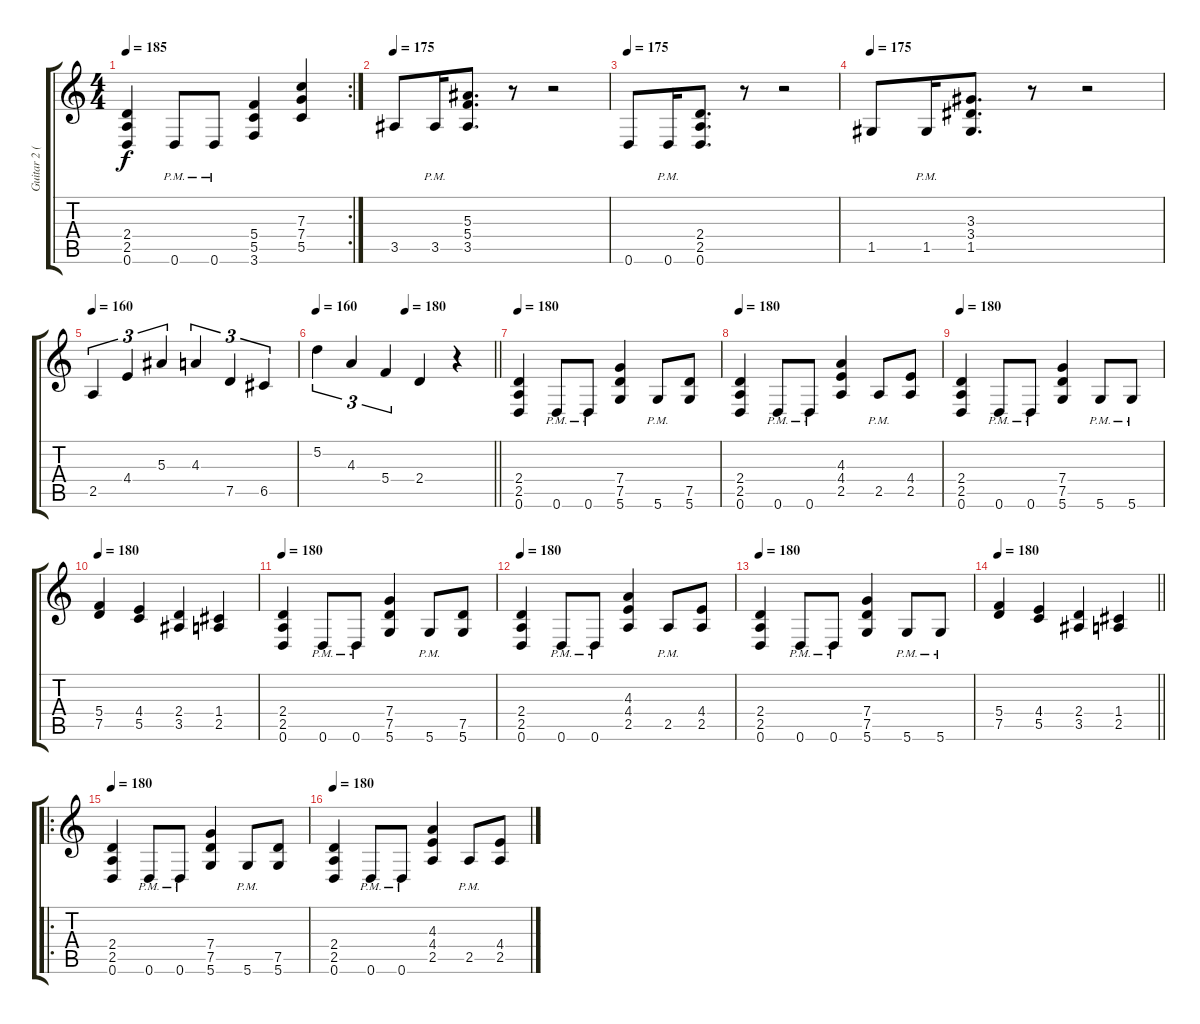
\track ("Guitar 2 (Ale)" "Guitar 2 (") {instrument distortionguitar}
\staff {score tabs}
\tuning (D4 A3 F3 C3 G2 D2) {hide}
\rc 2
\ts (4 4)
\tempo 185
\clef g2
\ks c
(2.4 2.5 0.6).4{dy f} 0.6{pm}.8 0.6{pm}.8 (5.4 5.5 3.6).4 (7.3 7.4 5.5).4 |
\tempo 175
3.5.8 3.5{pm}.16 (5.3 5.4 3.5).8{d} r.8 r.2 |
\tempo 175
0.6.8 0.6{pm}.16 (2.4 2.5 0.6).8{d} r.8 r.2 |
\tempo 175
1.5.8 1.5{pm}.16 (3.3 3.4 1.5).8{d} r.8 r.2 |
\tempo 160
2.5.4{tu (3 2)} 4.4.4{tu (3 2)} 5.3.4{tu (3 2)} 4.3.4{tu (3 2)} 7.5.4{tu (3 2)} 6.5.4{tu (3 2)} |
\tempo 160
\tempo (180 0.5)
\barLineRight lightlight
5.2.4{tu (3 2)} 4.3.4{tu (3 2)} 5.4.4{tu (3 2)} 2.4.4 r.4 |
\tempo 180
(2.4 2.5 0.6).4 0.6{pm}.8 0.6{pm}.8 (7.4 7.5 5.6).4 5.6{pm}.8 (7.5 5.6).8 |
\tempo 180
(2.4 2.5 0.6).4 0.6{pm}.8 0.6{pm}.8 (4.3 4.4 2.5).4 2.5{pm}.8 (4.4 2.5).8 |
\tempo 180
(2.4 2.5 0.6).4 0.6{pm}.8 0.6{pm}.8 (7.4 7.5 5.6).4 5.6{pm}.8 5.6{pm}.8 |
\tempo 180
(5.4 7.5).4 (4.4 5.5).4 (2.4 3.5).4 (1.4 2.5).4 |
\tempo 180
(2.4 2.5 0.6).4 0.6{pm}.8 0.6{pm}.8 (7.4 7.5 5.6).4 5.6{pm}.8 (7.5 5.6).8 |
\tempo 180
(2.4 2.5 0.6).4 0.6{pm}.8 0.6{pm}.8 (4.3 4.4 2.5).4 2.5{pm}.8 (4.4 2.5).8 |
\tempo 180
(2.4 2.5 0.6).4 0.6{pm}.8 0.6{pm}.8 (7.4 7.5 5.6).4 5.6{pm}.8 5.6{pm}.8 |
\tempo 180
\barLineRight lightlight
(5.4 7.5).4 (4.4 5.5).4 (2.4 3.5).4 (1.4 2.5).4 |
\ro
\tempo 180
(2.4 2.5 0.6).4 0.6{pm}.8 0.6{pm}.8 (7.4 7.5 5.6).4 5.6{pm}.8 (7.5 5.6).8 |
\tempo 180
(2.4 2.5 0.6).4 0.6{pm}.8 0.6{pm}.8 (4.3 4.4 2.5).4 2.5{pm}.8 (4.4 2.5).8
